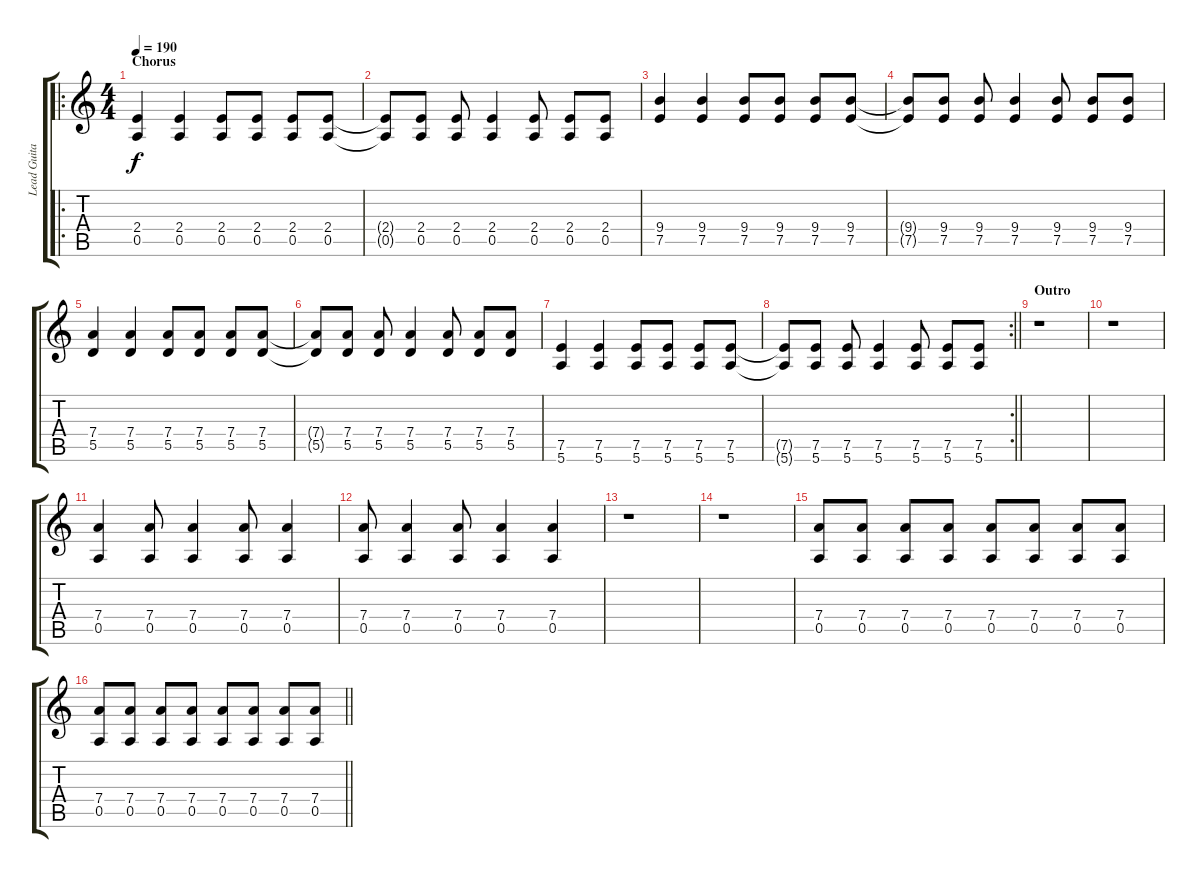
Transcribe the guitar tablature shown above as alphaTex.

\track ("Lead Guitar" "Lead Guita") {instrument distortionguitar}
\staff {score tabs}
\tuning (E4 B3 G3 D3 A2 E2) {hide}
\ro
\ts (4 4)
\section ("" "Chorus")
\tempo 190
\clef g2
\ks c
(2.4 0.5).4{dy f} (2.4 0.5).4 (2.4 0.5).8 (2.4 0.5).8 (2.4 0.5).8 (2.4 0.5).8 |
(2.4{t} 0.5{t}).8 (2.4 0.5).8 (2.4 0.5).8 (2.4 0.5).4 (2.4 0.5).8 (2.4 0.5).8 (2.4 0.5).8 |
(9.4 7.5).4 (9.4 7.5).4 (9.4 7.5).8 (9.4 7.5).8 (9.4 7.5).8 (9.4 7.5).8 |
(9.4{t} 7.5{t}).8 (9.4 7.5).8 (9.4 7.5).8 (9.4 7.5).4 (9.4 7.5).8 (9.4 7.5).8 (9.4 7.5).8 |
(7.4 5.5).4 (7.4 5.5).4 (7.4 5.5).8 (7.4 5.5).8 (7.4 5.5).8 (7.4 5.5).8 |
(7.4{t} 5.5{t}).8 (7.4 5.5).8 (7.4 5.5).8 (7.4 5.5).4 (7.4 5.5).8 (7.4 5.5).8 (7.4 5.5).8 |
(7.5 5.6).4 (7.5 5.6).4 (7.5 5.6).8 (7.5 5.6).8 (7.5 5.6).8 (7.5 5.6).8 |
\rc 2
\barLineRight lightlight
(7.5{t} 5.6{t}).8 (7.5 5.6).8 (7.5 5.6).8 (7.5 5.6).4 (7.5 5.6).8 (7.5 5.6).8 (7.5 5.6).8 |
\section ("" "Outro")
r.1 |
r.1 |
(7.4 0.5).4 (7.4 0.5).8 (7.4 0.5).4 (7.4 0.5).8 (7.4 0.5).4 |
(7.4 0.5).8 (7.4 0.5).4 (7.4 0.5).8 (7.4 0.5).4 (7.4 0.5).4 |
r.1 |
r.1 |
(7.4 0.5).8 (7.4 0.5).8 (7.4 0.5).8 (7.4 0.5).8 (7.4 0.5).8 (7.4 0.5).8 (7.4 0.5).8 (7.4 0.5).8 |
\barLineRight lightlight
(7.4 0.5).8 (7.4 0.5).8 (7.4 0.5).8 (7.4 0.5).8 (7.4 0.5).8 (7.4 0.5).8 (7.4 0.5).8 (7.4 0.5).8
